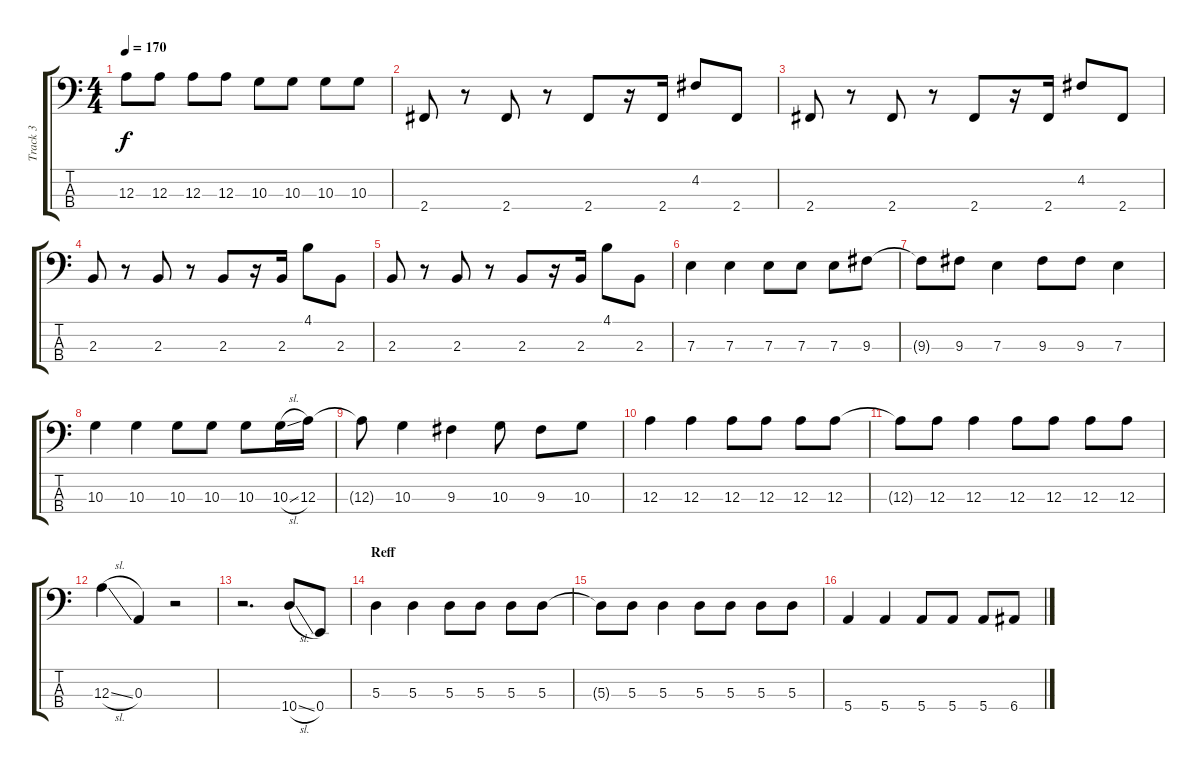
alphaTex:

\track ("Track 3" "Track 3") {instrument electricbasspick}
\staff {score tabs}
\tuning (G2 D2 A1 E1) {hide}
\ts (4 4)
\tempo 170
\clef f4
\ks c
12.3.8{dy f} 12.3.8 12.3.8 12.3.8 10.3.8 10.3.8 10.3.8 10.3.8 |
2.4.8 r.8 2.4.8 r.8 2.4.8 r.16 2.4.16 4.2.8 2.4.8 |
2.4.8 r.8 2.4.8 r.8 2.4.8 r.16 2.4.16 4.2.8 2.4.8 |
2.3.8 r.8 2.3.8 r.8 2.3.8 r.16 2.3.16 4.1.8 2.3.8 |
2.3.8 r.8 2.3.8 r.8 2.3.8 r.16 2.3.16 4.1.8 2.3.8 |
7.3.4 7.3.4 7.3.8 7.3.8 7.3.8 9.3.8 |
9.3{t}.8 9.3.8 7.3.4 9.3.8 9.3.8 7.3.4 |
10.3.4 10.3.4 10.3.8 10.3.8 10.3.8 10.3{sl}.16 12.3.16 |
12.3{t}.8 10.3.4 9.3.4 10.3.8 9.3.8 10.3.8 |
12.3.4 12.3.4 12.3.8 12.3.8 12.3.8 12.3.8 |
12.3{t}.8 12.3.8 12.3.4 12.3.8 12.3.8 12.3.8 12.3.8 |
12.3{sl}.4 0.3.4 r.2 |
r.2{d} 10.4{sl}.8 0.4.8 |
\section ("" "Reff")
5.3.4 5.3.4 5.3.8 5.3.8 5.3.8 5.3.8 |
5.3{t}.8 5.3.8 5.3.4 5.3.8 5.3.8 5.3.8 5.3.8 |
5.4.4 5.4.4 5.4.8 5.4.8 5.4.8 6.4.8
